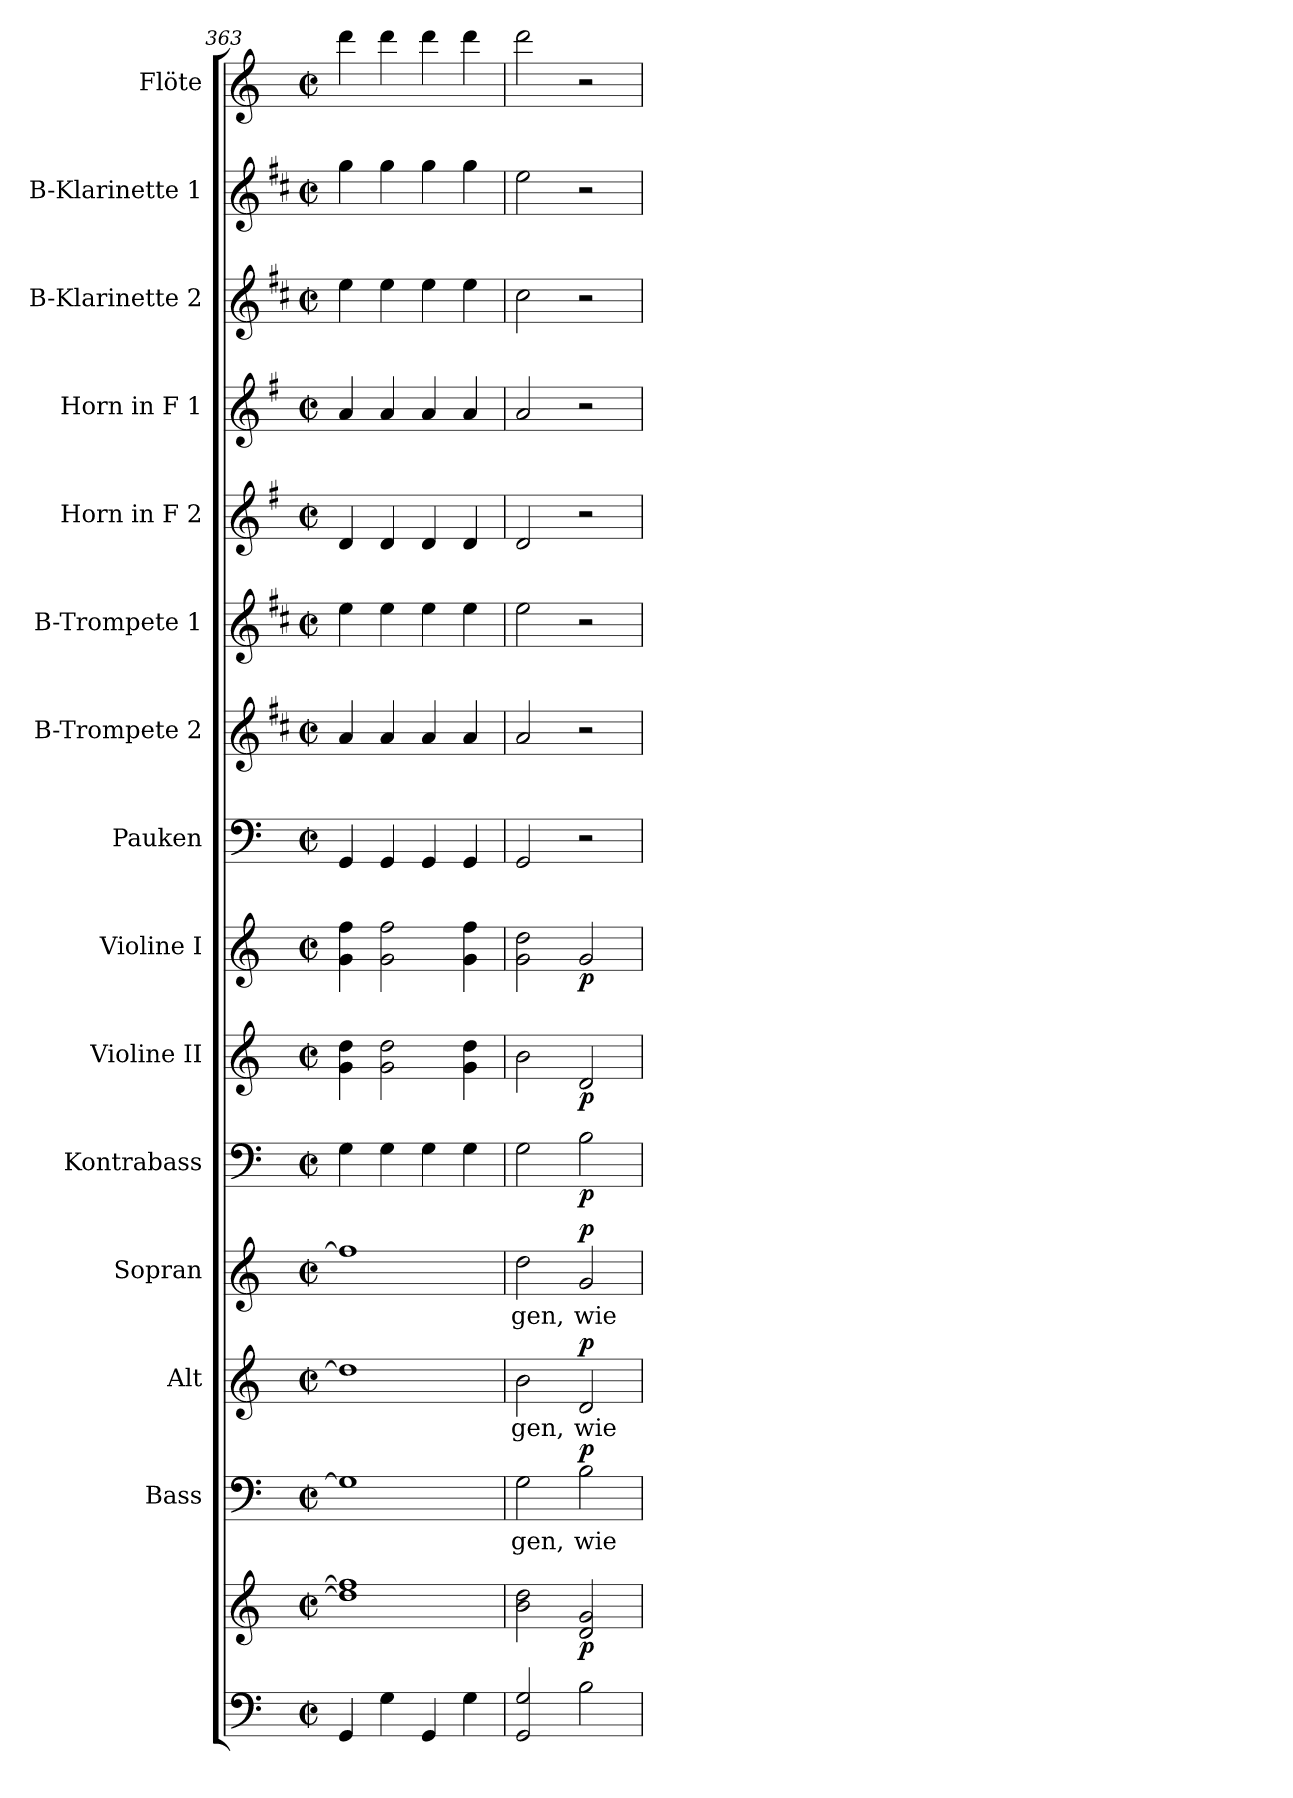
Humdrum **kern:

**kern	**kern	**dynam	**kern	**text	**dynam	**kern	**text	**dynam	**kern	**text	**dynam	**kern	**dynam	**kern	**dynam	**kern	**dynam	**kern	**kern	**kern	**kern	**kern	**kern	**kern	**kern
*part15	*part15	*part15	*part14	*part14	*part14	*part13	*part13	*part13	*part12	*part12	*part12	*part11	*part11	*part10	*part10	*part9	*part9	*part8	*part7	*part6	*part5	*part4	*part3	*part2	*part1
*staff16	*staff15	*staff15/16	*staff14	*staff14	*staff14	*staff13	*staff13	*staff13	*staff12	*staff12	*staff12	*staff11	*staff11	*staff10	*staff10	*staff9	*staff9	*staff8	*staff7	*staff6	*staff5	*staff4	*staff3	*staff2	*staff1
*	*	*	*I"Bass	*	*	*I"Alt	*	*	*I"Sopran	*	*	*I"Kontrabass	*	*I"Violine II	*	*I"Violine I	*	*I"Pauken	*I"B-Trompete 2	*I"B-Trompete 1	*I"Horn in F 2	*I"Horn in F 1	*I"B-Klarinette 2	*I"B-Klarinette 1	*I"Flöte
*	*	*	*I'B.	*	*	*I'A.	*	*	*I'S.	*	*	*I'Kb.	*	*I'Vl. II	*	*I'Vl. I	*	*I'Pk.	*I'B Trp. 2	*I'B Trp. 1	*	*	*I'B Kl. 2	*I'B Kl. 1	*I'Fl.
*clefF4	*clefG2	*	*clefF4	*	*	*clefG2	*	*	*clefG2	*	*	*clefF4	*	*clefG2	*	*clefG2	*	*clefF4	*clefG2	*clefG2	*clefG2	*clefG2	*clefG2	*clefG2	*clefG2
*	*	*	*	*	*	*	*	*	*	*	*	*ITrd7c12	*	*	*	*	*	*	*ITrd1c2	*ITrd1c2	*ITrd4c7	*ITrd4c7	*ITrd1c2	*ITrd1c2	*
*k[]	*k[]	*	*k[]	*	*	*k[]	*	*	*k[]	*	*	*k[]	*	*k[]	*	*k[]	*	*k[]	*k[]	*k[]	*k[]	*k[]	*k[]	*k[]	*k[]
*C:	*C:	*	*C:	*	*	*C:	*	*	*C:	*	*	*C:	*	*C:	*	*C:	*	*C:	*C:	*C:	*C:	*C:	*C:	*C:	*C:
*M2/2	*M2/2	*	*M2/2	*	*	*M2/2	*	*	*M2/2	*	*	*M2/2	*	*M2/2	*	*M2/2	*	*M2/2	*M2/2	*M2/2	*M2/2	*M2/2	*M2/2	*M2/2	*M2/2
*met(c|)	*met(c|)	*	*met(c|)	*	*	*met(c|)	*	*	*met(c|)	*	*	*met(c|)	*	*met(c|)	*	*met(c|)	*	*met(c|)	*met(c|)	*met(c|)	*met(c|)	*met(c|)	*met(c|)	*met(c|)	*met(c|)
=363	=363	=363	=363	=363	=363	=363	=363	=363	=363	=363	=363	=363	=363	=363	=363	=363	=363	=363	=363	=363	=363	=363	=363	=363	=363
4GG/	1dd] 1ff]	.	1G]	.	.	1dd]	.	.	1ff]	.	.	4GG\	.	4g\ 4dd\	.	4g\ 4ff\	.	4GG/	4g/	4dd\	4G/	4d/	4dd\	4ff\	4ddd\
4G\	.	.	.	.	.	.	.	.	.	.	.	4GG\	.	2g\ 2dd\	.	2g\ 2ff\	.	4GG/	4g/	4dd\	4G/	4d/	4dd\	4ff\	4ddd\
4GG/	.	.	.	.	.	.	.	.	.	.	.	4GG\	.	.	.	.	.	4GG/	4g/	4dd\	4G/	4d/	4dd\	4ff\	4ddd\
4G\	.	.	.	.	.	.	.	.	.	.	.	4GG\	.	4g\ 4dd\	.	4g\ 4ff\	.	4GG/	4g/	4dd\	4G/	4d/	4dd\	4ff\	4ddd\
=364	=364	=364	=364	=364	=364	=364	=364	=364	=364	=364	=364	=364	=364	=364	=364	=364	=364	=364	=364	=364	=364	=364	=364	=364	=364
!	!	!	!	!LO:LY:b	!	!	!LO:LY:b	!	!	!LO:LY:b	!	!	!	!	!	!	!	!	!	!	!	!	!	!	!
2GG/ 2G/	2b\ 2dd\	.	2G\	-gen,	.	2b\	-gen,	.	2dd\	-gen,	.	2GG\	.	2b\	.	2g\ 2dd\	.	2GG/	2g/	2dd\	2G/	2d/	2b\	2dd\	2ddd\
!	!	!LO:DY:b	!	!LO:LY:b	!LO:DY:a	!	!LO:LY:b	!LO:DY:a	!	!LO:LY:b	!LO:DY:a	!	!LO:DY:b	!	!LO:DY:b	!	!LO:DY:b	!	!	!	!	!	!	!	!
2B\	2d/ 2g/	p	2B\	wie	p	2d/	wie	p	2g/	wie	p	2BB\	p	2d/	p	2g/	p	2r	2r	2r	2r	2r	2r	2r	2r
=	=	=	=	=	=	=	=	=	=	=	=	=	=	=	=	=	=	=	=	=	=	=	=	=	=
*-	*-	*-	*-	*-	*-	*-	*-	*-	*-	*-	*-	*-	*-	*-	*-	*-	*-	*-	*-	*-	*-	*-	*-	*-	*-
